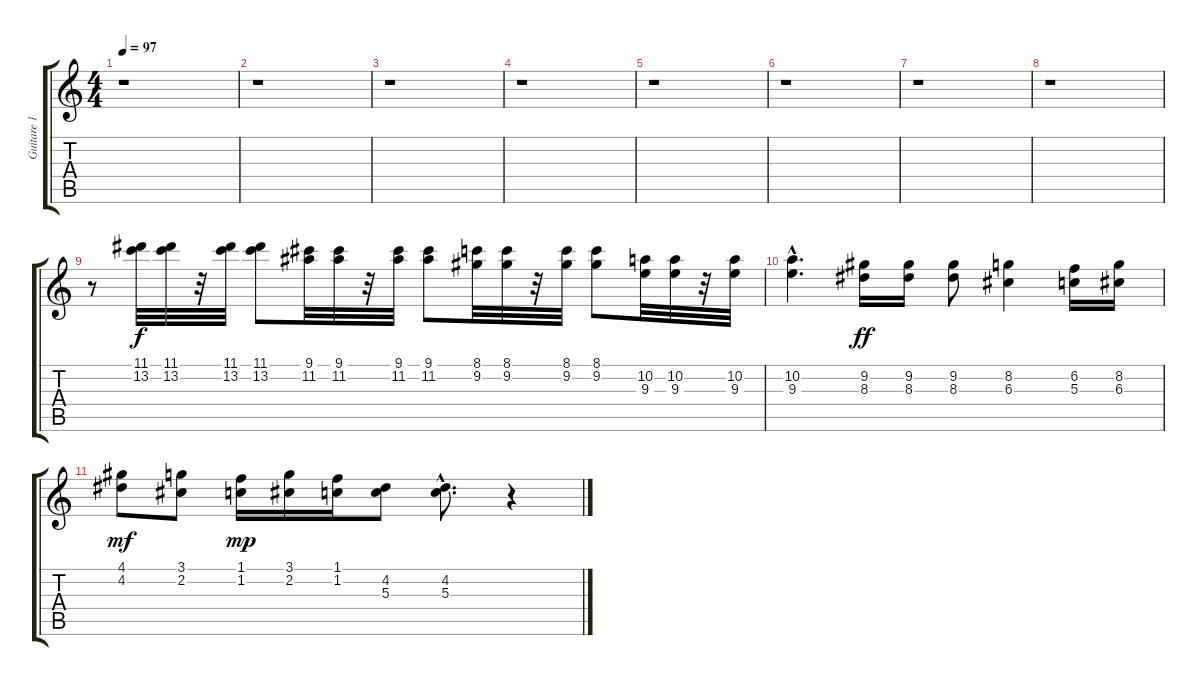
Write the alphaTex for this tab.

\track ("Guitare 1" "Guitare 1") {instrument electricguitarclean}
\staff {score tabs}
\tuning (E4 B3 G3 D3 A2 E2) {hide}
\ts (4 4)
\tempo 97
\clef g2
\ks c
r.1{dy f} |
r.1 |
r.1 |
r.1 |
r.1 |
r.1 |
r.1 |
r.1 |
r.8 (11.1 13.2).32 (11.1 13.2).32 r.32 (11.1 13.2).32 (11.1 13.2).8 (9.1 11.2).32 (9.1 11.2).32 r.32 (9.1 11.2).32 (9.1 11.2).8 (8.1 9.2).32 (8.1 9.2).32 r.32 (8.1 9.2).32 (8.1 9.2).8 (10.2 9.3).32 (10.2 9.3).32 r.32 (10.2 9.3).32 |
(10.2{hac} 9.3{hac}).4{d} (9.2 8.3).16{dy ff} (9.2 8.3).16 (9.2 8.3).8 (8.2 6.3).4 (6.2 5.3).16 (8.2 6.3).16 |
(4.1 4.2).8{dy mf} (3.1 2.2).8 (1.1 1.2).16{dy mp} (3.1 2.2).16 (1.1 1.2).16 (4.2 5.3).8 (4.2{hac} 5.3{hac}).8{d} r.4
